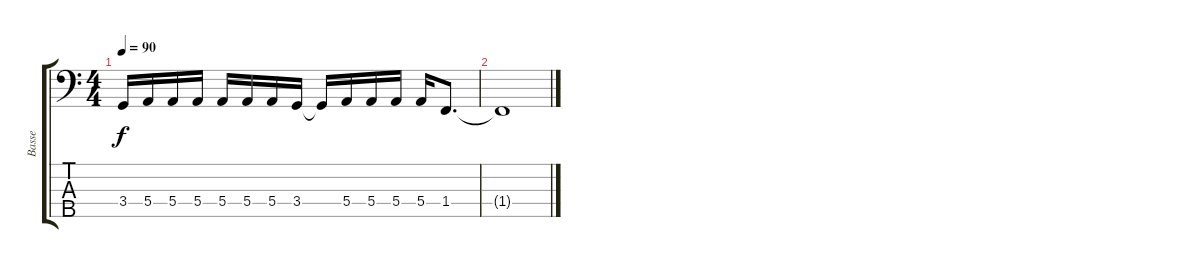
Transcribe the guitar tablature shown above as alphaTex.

\track ("Basse" "Basse") {instrument electricbassfinger}
\staff {score tabs}
\tuning (G2 D2 A1 E1 B0) {hide}
\ts (4 4)
\tempo 90
\clef f4
\ks c
3.4{t}.16{dy f} 5.4.16 5.4.16 5.4.16 5.4.16 5.4.16 5.4.16 3.4.16 3.4{t}.16 5.4.16 5.4.16 5.4.16 5.4.16 1.4.8{d} |
1.4{t}.1
